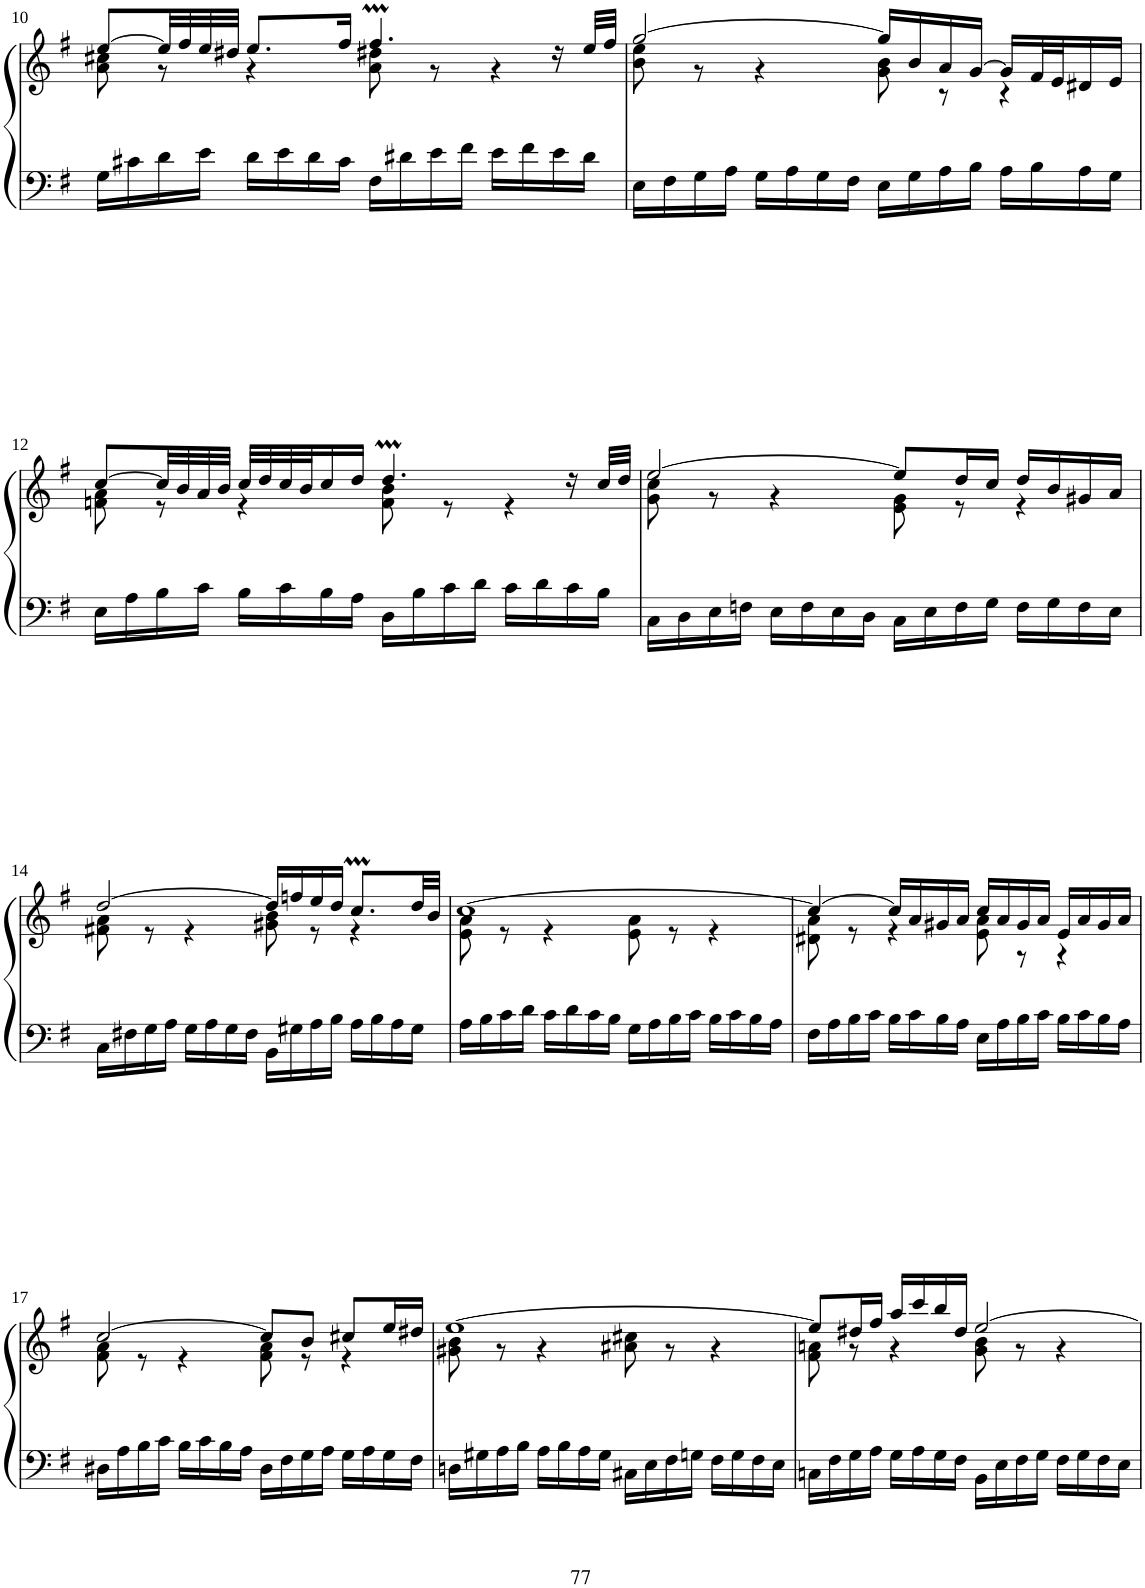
**kern	**kern
*part1	*part1
*staff2	*staff1
*I"Piano	*
*I'Pno	*
!!LO:PB:g=z
*clefF4	*clefG2
*k[f#]	*k[f#]
*M4/4	*M4/4
=10	=10
*	*^
16G\LL	[8ee/L	8a\ 8cc#X\
16c#X\	.	.
16d\	32ee/LL]	8r
.	32ff#/	.
16e\JJ	32ee/	.
.	32dd#X/JJJ	.
16d\LL	8.ee/L	4r
16e\	.	.
16d\	.	.
16c#\JJ	16ff#/Jk	.
16F#\LL	4.ff#m/	8a\ 8dd#X\
16d#X\	.	.
16e\	.	8r
16f#\JJ	.	.
16e\LL	.	4r
16f#\	.	.
16e\	16r	.
16d#\JJ	32ee/LLL	.
.	32ff#/JJJ	.
=11	=11	=11
16E\LL	[2gg/	8b\ 8ee\
16F#\	.	.
16G\	.	8r
16A\JJ	.	.
16G\LL	.	4r
16A\	.	.
16G\	.	.
16F#\JJ	.	.
16E\LL	16gg/LL]	8g\ 8b\
16G\	16b/	.
16A\	16a/	8r
16B\JJ	[16g/JJ	.
16A\LL	16g/LL]	4r
16B\	32f#/L	.
.	32e/J	.
16A\	16d#X/	.
16G\JJ	16e/JJ	.
!!LO:LB:g=z	!!
=12	=12	=12
16E\LL	[8cc/L	8fn\ 8a\
16A\	.	.
16B\	32cc/LL]	8r
.	32b/	.
16c\JJ	32a/	.
.	32b/JJJ	.
16B\LL	32cc/LLL	4r
.	32dd/	.
16c\	32cc/	.
.	32b/J	.
16B\	16cc/	.
16A\JJ	16dd/JJ	.
16D\LL	4.ddM/	8f\ 8b\
16B\	.	.
16c\	.	8r
16d\JJ	.	.
16c\LL	.	4r
16d\	.	.
16c\	16r	.
16B\JJ	32cc/LLL	.
.	32dd/JJJ	.
=13	=13	=13
16C\LL	[2ee/	8g\ 8cc\
16D\	.	.
16E\	.	8r
16Fn\JJ	.	.
16E\LL	.	4r
16F\	.	.
16E\	.	.
16D\JJ	.	.
16C\LL	8ee/L]	8e\ 8g\
16E\	.	.
16F\	16dd/L	8r
16G\JJ	16cc/JJ	.
16F\LL	16dd/LL	4r
16G\	16b/	.
16F\	16g#X/	.
16E\JJ	16a/JJ	.
!!LO:LB:g=z	!!
=14	=14	=14
16C\LL	[2dd/	8f#X\ 8a\
16F#X\	.	.
16G\	.	8r
16A\JJ	.	.
16G\LL	.	4r
16A\	.	.
16G\	.	.
16F#\JJ	.	.
16BB\LL	16dd/LL]	8g#X\ 8b\
16G#X\	16ffn/	.
16A\	16ee/	8r
16B\JJ	16dd/JJ	.
16A\LL	8.ccM/L	4r
16B\	.	.
16A\	.	.
16G#\JJ	32dd/LL	.
.	32b/JJJ	.
=15	=15	=15
16A\LL	[1cc	8e\ 8a\
16B\	.	.
16c\	.	8r
16d\JJ	.	.
16c\LL	.	4r
16d\	.	.
16c\	.	.
16B\JJ	.	.
16G\LL	.	8e\ 8a\
16A\	.	.
16B\	.	8r
16c\JJ	.	.
16B\LL	.	4r
16c\	.	.
16B\	.	.
16A\JJ	.	.
=16	=16	=16
16F#\LL	4cc/_	8d#X\ 8a\
16A\	.	.
16B\	.	8r
16c\JJ	.	.
16B\LL	16cc/LL]	4r
16c\	16a/	.
16B\	16g#X/	.
16A\JJ	16a/JJ	.
16E\LL	16cc/LL	8e\ 8a\
16A\	16a/	.
16B\	16g#/	8r
16c\JJ	16a/JJ	.
16B\LL	16e/LL	4r
16c\	16a/	.
16B\	16g#/	.
16A\JJ	16a/JJ	.
!!LO:LB:g=z	!!
=17	=17	=17
16D#X\LL	[2cc/	8f#\ 8a\
16A\	.	.
16B\	.	8r
16c\JJ	.	.
16B\LL	.	4r
16c\	.	.
16B\	.	.
16A\JJ	.	.
16D#\LL	8cc/L]	8f#\ 8a\
16F#\	.	.
16G\	8b/J	8r
16A\JJ	.	.
16G\LL	8cc#X/L	4r
16A\	.	.
16G\	16ee/L	.
16F#\JJ	16dd#X/JJ	.
=18	=18	=18
16Dn\LL	[1ee	8g#X\ 8b\
16G#X\	.	.
16A\	.	8r
16B\JJ	.	.
16A\LL	.	4r
16B\	.	.
16A\	.	.
16G#\JJ	.	.
16C#X\LL	.	8a#X\ 8cc#X\
16E\	.	.
16F#\	.	8r
16Gn\JJ	.	.
16F#\LL	.	4r
16G\	.	.
16F#\	.	.
16E\JJ	.	.
=19	=19	=19
16Cn\LL	8ee/L]	8f#\ 8an\
16F#\	.	.
16G\	16dd#X/L	8r
16A\JJ	16ff#/JJ	.
16G\LL	16aa/LL	4r
16A\	16ccc/	.
16G\	16bb/	.
16F#\JJ	16dd#/JJ	.
16BB\LL	[2ee/	8g\ 8b\
16E\	.	.
16F#\	.	8r
16G\JJ	.	.
16F#\LL	.	4r
16G\	.	.
16F#\	.	.
16E\JJ	.	.
*	*v	*v
=	=
*-	*-
